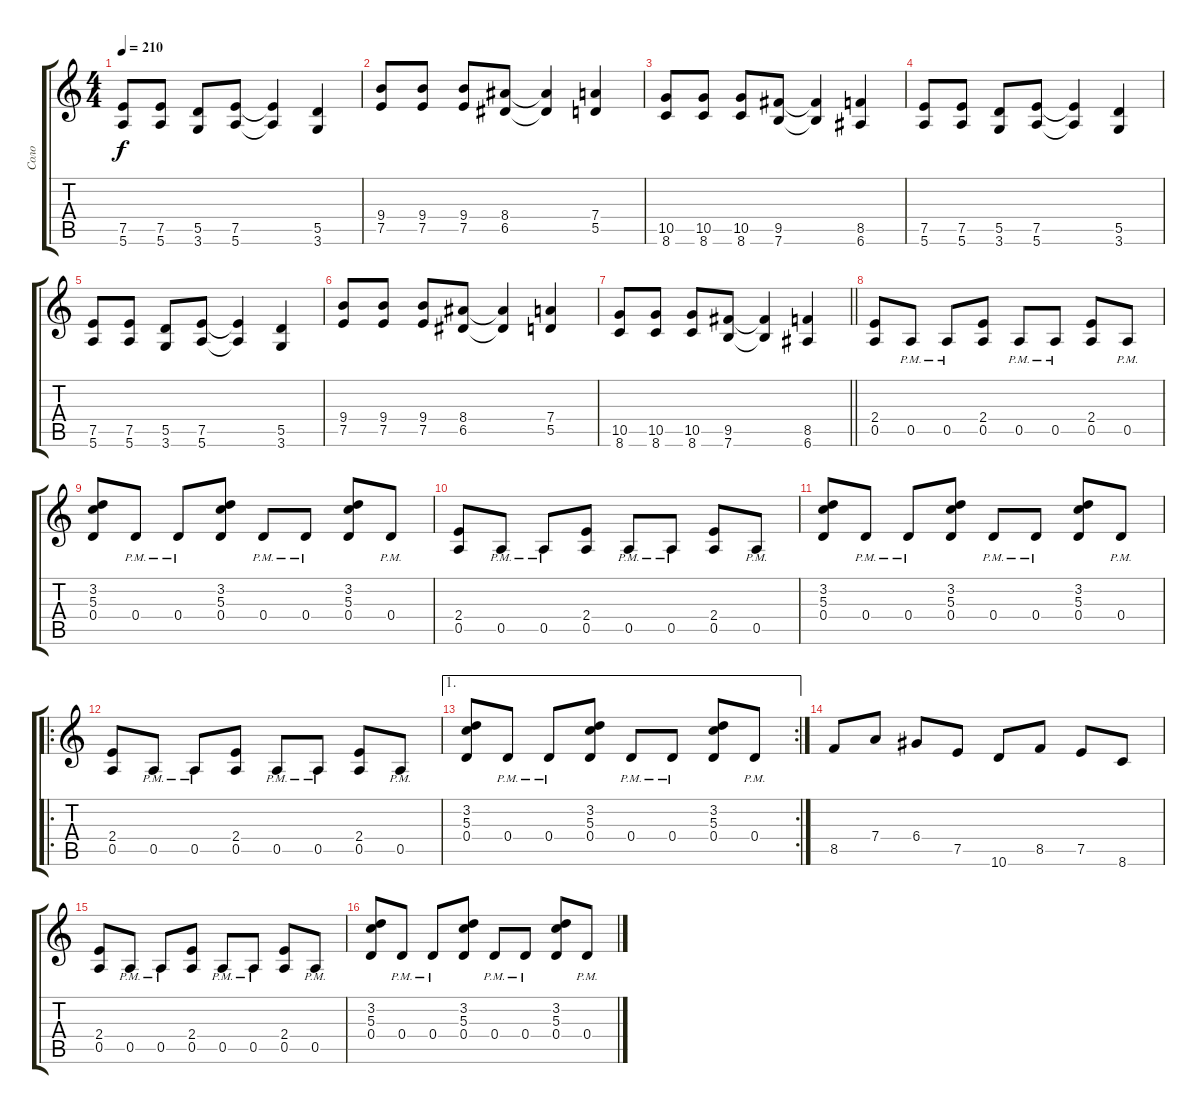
\track ("Соло" "Соло") {instrument distortionguitar}
\staff {score tabs}
\tuning (E4 B3 G3 D3 A2 E2) {hide}
\ts (4 4)
\tempo 210
\clef g2
\ks c
(7.5 5.6).8{dy f} (7.5 5.6).8 (5.5 3.6).8 (7.5 5.6).8 (7.5{t} 5.6{t}).4 (5.5 3.6).4 |
(9.4 7.5).8 (9.4 7.5).8 (9.4 7.5).8 (8.4 6.5).8 (8.4{t} 6.5{t}).4 (7.4 5.5).4 |
(10.5 8.6).8 (10.5 8.6).8 (10.5 8.6).8 (9.5 7.6).8 (9.5{t} 7.6{t}).4 (8.5 6.6).4 |
(7.5 5.6).8 (7.5 5.6).8 (5.5 3.6).8 (7.5 5.6).8 (7.5{t} 5.6{t}).4 (5.5 3.6).4 |
(7.5 5.6).8 (7.5 5.6).8 (5.5 3.6).8 (7.5 5.6).8 (7.5{t} 5.6{t}).4 (5.5 3.6).4 |
(9.4 7.5).8 (9.4 7.5).8 (9.4 7.5).8 (8.4 6.5).8 (8.4{t} 6.5{t}).4 (7.4 5.5).4 |
\barLineRight lightlight
(10.5 8.6).8 (10.5 8.6).8 (10.5 8.6).8 (9.5 7.6).8 (9.5{t} 7.6{t}).4 (8.5 6.6).4 |
(2.4 0.5).8{instrument distortionguitar} 0.5{pm}.8 0.5{pm}.8 (2.4 0.5).8 0.5{pm}.8 0.5{pm}.8 (2.4 0.5).8 0.5{pm}.8 |
(3.2 5.3 0.4).8 0.4{pm}.8 0.4{pm}.8 (3.2 5.3 0.4).8 0.4{pm}.8 0.4{pm}.8 (3.2 5.3 0.4).8 0.4{pm}.8 |
(2.4 0.5).8 0.5{pm}.8 0.5{pm}.8 (2.4 0.5).8 0.5{pm}.8 0.5{pm}.8 (2.4 0.5).8 0.5{pm}.8 |
(3.2 5.3 0.4).8 0.4{pm}.8 0.4{pm}.8 (3.2 5.3 0.4).8 0.4{pm}.8 0.4{pm}.8 (3.2 5.3 0.4).8 0.4{pm}.8 |
\ro
(2.4 0.5).8 0.5{pm}.8 0.5{pm}.8 (2.4 0.5).8 0.5{pm}.8 0.5{pm}.8 (2.4 0.5).8 0.5{pm}.8 |
\ae 1
\rc 2
(3.2 5.3 0.4).8 0.4{pm}.8 0.4{pm}.8 (3.2 5.3 0.4).8 0.4{pm}.8 0.4{pm}.8 (3.2 5.3 0.4).8 0.4{pm}.8 |
8.5.8 7.4.8 6.4.8 7.5.8 10.6.8 8.5.8 7.5.8 8.6.8 |
(2.4 0.5).8{instrument distortionguitar} 0.5{pm}.8 0.5{pm}.8 (2.4 0.5).8 0.5{pm}.8 0.5{pm}.8 (2.4 0.5).8 0.5{pm}.8 |
(3.2 5.3 0.4).8 0.4{pm}.8 0.4{pm}.8 (3.2 5.3 0.4).8 0.4{pm}.8 0.4{pm}.8 (3.2 5.3 0.4).8 0.4{pm}.8
